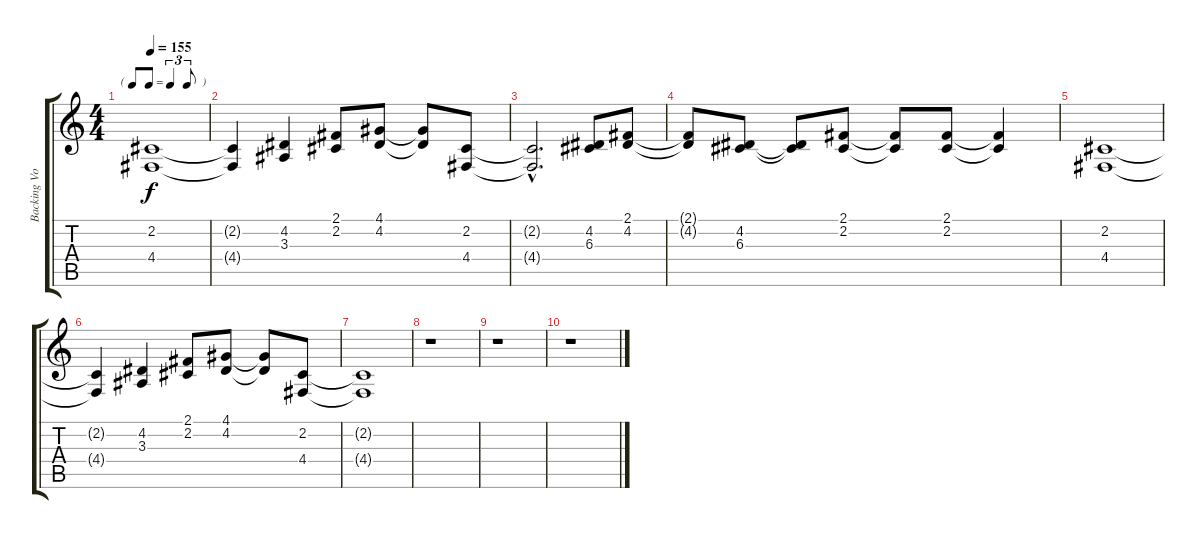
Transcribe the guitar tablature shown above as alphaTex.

\track ("Backing Vox" "Backing Vo") {instrument drawbarorgan}
\staff {score tabs}
\tuning (E4 B3 G3 D3 A2 E2) {hide}
\ts (4 4)
\tf triplet8th
\tempo 155
\clef g2
\ks c
(2.2 4.4).1{dy f} |
(2.2{t} 4.4{t}).4 (4.2 3.3).4 (2.1 2.2).8 (4.1 4.2).8 (4.1{t} 4.2{t}).8 (2.2 4.4).8 |
(2.2{hac t} 4.4{hac t}).2{d} (4.2 6.3).8 (2.1 4.2).8 |
(2.1{t} 4.2{t}).8 (4.2 6.3).8 (4.2{t} 6.3{t}).8 (2.1 2.2).8 (2.1{t} 2.2{t}).8 (2.1 2.2).8 (2.1{t} 2.2{t}).4 |
(2.2 4.4).1 |
(2.2{t} 4.4{t}).4 (4.2 3.3).4 (2.1 2.2).8 (4.1 4.2).8 (4.1{t} 4.2{t}).8 (2.2 4.4).8 |
(2.2{t} 4.4{t}).1 |
r.1 |
r.1 |
r.1
